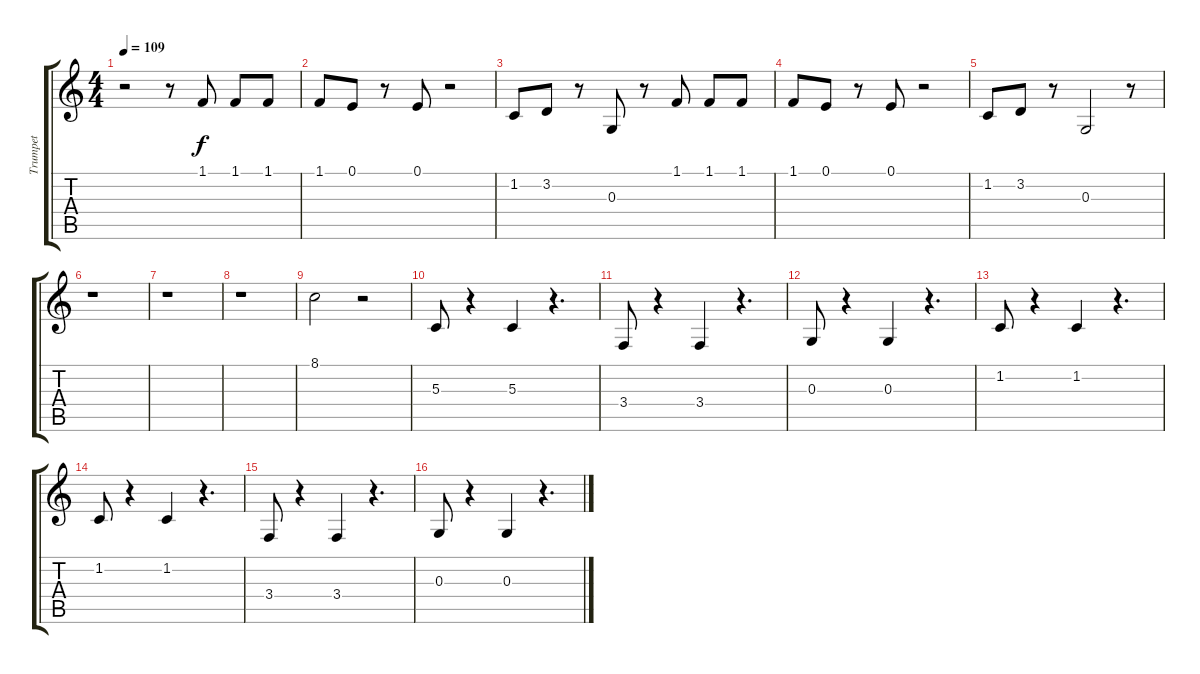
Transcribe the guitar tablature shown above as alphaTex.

\track ("Trumpet" "Trumpet") {instrument trumpet}
\staff {score tabs}
\tuning (E4 B3 G3 D3 A2 E2) {hide}
\ts (4 4)
\tempo 109
\clef g2
\ks c
r.2{dy f instrument trumpet} r.8 1.1.8 1.1.8 1.1.8 |
1.1.8 0.1.8 r.8 0.1.8 r.2 |
1.2.8 3.2.8 r.8 0.3.8 r.8 1.1.8 1.1.8 1.1.8 |
1.1.8 0.1.8 r.8 0.1.8 r.2 |
1.2.8 3.2.8 r.8 0.3.2 r.8 |
r.1 |
r.1 |
r.1 |
8.1.2 r.2 |
5.3.8 r.4 5.3.4 r.4{d} |
3.4.8 r.4 3.4.4 r.4{d} |
0.3.8 r.4 0.3.4 r.4{d} |
1.2.8 r.4 1.2.4 r.4{d} |
1.2.8 r.4 1.2.4 r.4{d} |
3.4.8 r.4 3.4.4 r.4{d} |
0.3.8 r.4 0.3.4 r.4{d}
